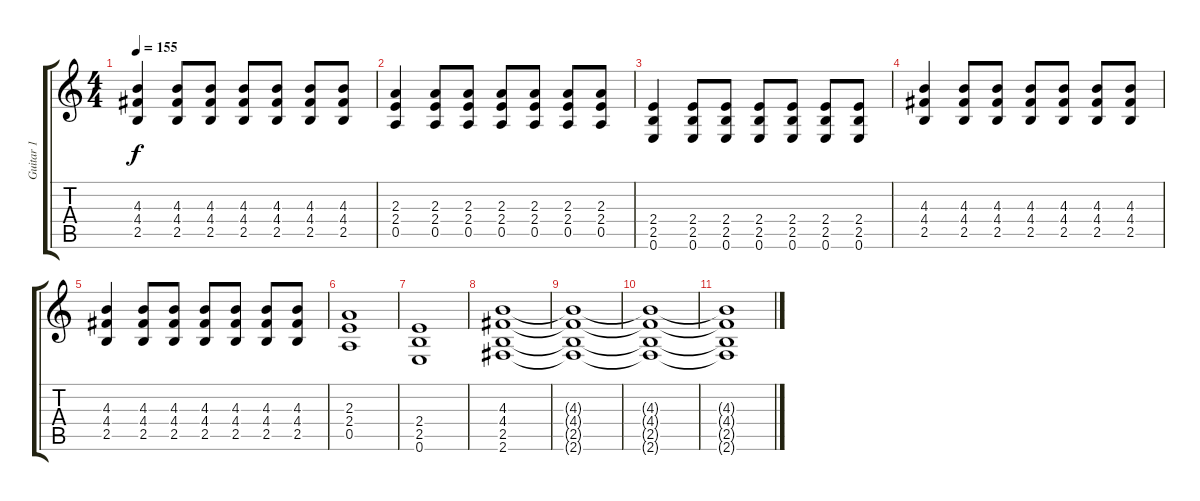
\track ("Guitar 1" "Guitar 1") {instrument distortionguitar}
\staff {score tabs}
\tuning (E4 B3 G3 D3 A2 E2) {hide}
\ts (4 4)
\tempo 155
\clef g2
\ks c
(4.3 4.4 2.5).4{dy f} (4.3 4.4 2.5).8 (4.3 4.4 2.5).8 (4.3 4.4 2.5).8 (4.3 4.4 2.5).8 (4.3 4.4 2.5).8 (4.3 4.4 2.5).8 |
(2.3 2.4 0.5).4 (2.3 2.4 0.5).8 (2.3 2.4 0.5).8 (2.3 2.4 0.5).8 (2.3 2.4 0.5).8 (2.3 2.4 0.5).8 (2.3 2.4 0.5).8 |
(2.4 2.5 0.6).4 (2.4 2.5 0.6).8 (2.4 2.5 0.6).8 (2.4 2.5 0.6).8 (2.4 2.5 0.6).8 (2.4 2.5 0.6).8 (2.4 2.5 0.6).8 |
(4.3 4.4 2.5).4 (4.3 4.4 2.5).8 (4.3 4.4 2.5).8 (4.3 4.4 2.5).8 (4.3 4.4 2.5).8 (4.3 4.4 2.5).8 (4.3 4.4 2.5).8 |
(4.3 4.4 2.5).4 (4.3 4.4 2.5).8 (4.3 4.4 2.5).8 (4.3 4.4 2.5).8 (4.3 4.4 2.5).8 (4.3 4.4 2.5).8 (4.3 4.4 2.5).8 |
(2.3 2.4 0.5).1 |
(2.4 2.5 0.6).1 |
(4.3 4.4 2.5 2.6).1 |
(4.3{t} 4.4{t} 2.5{t} 2.6{t}).1 |
(4.3{t} 4.4{t} 2.5{t} 2.6{t}).1 |
(4.3{t} 4.4{t} 2.5{t} 2.6{t}).1
